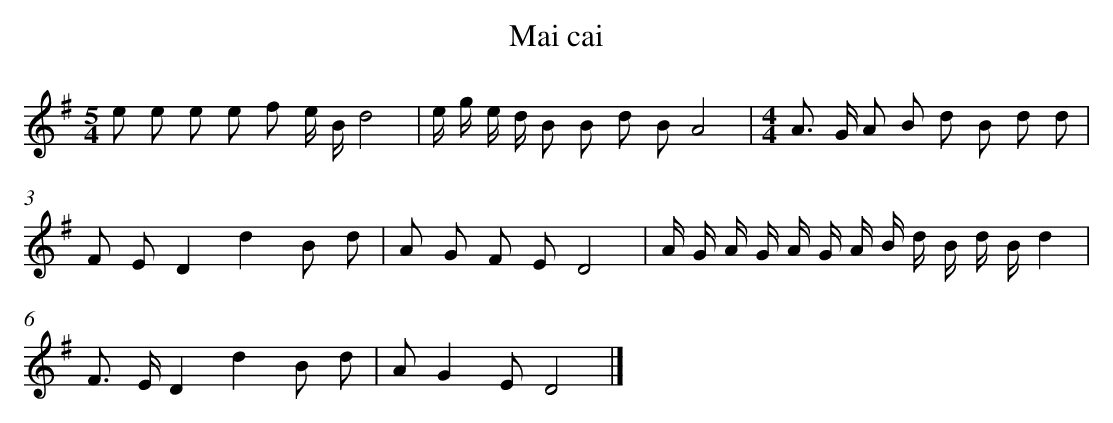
X:1
T: Mai cai
L: 1/8
M: 5/4
K: G
e e e e f e/ B/d4 [I:setbarnb 1]|
e/ g/ e/ d/ B B d BA4 |
[M:4/4]A> G A B d B d d |
F ED2d2B d |
A G F ED4 |
A/ G/ A/ G/ A/ G/ A/ B/ d/ B/ d/ B/d2 |
F> ED2d2B d |
AG2ED4 |]
